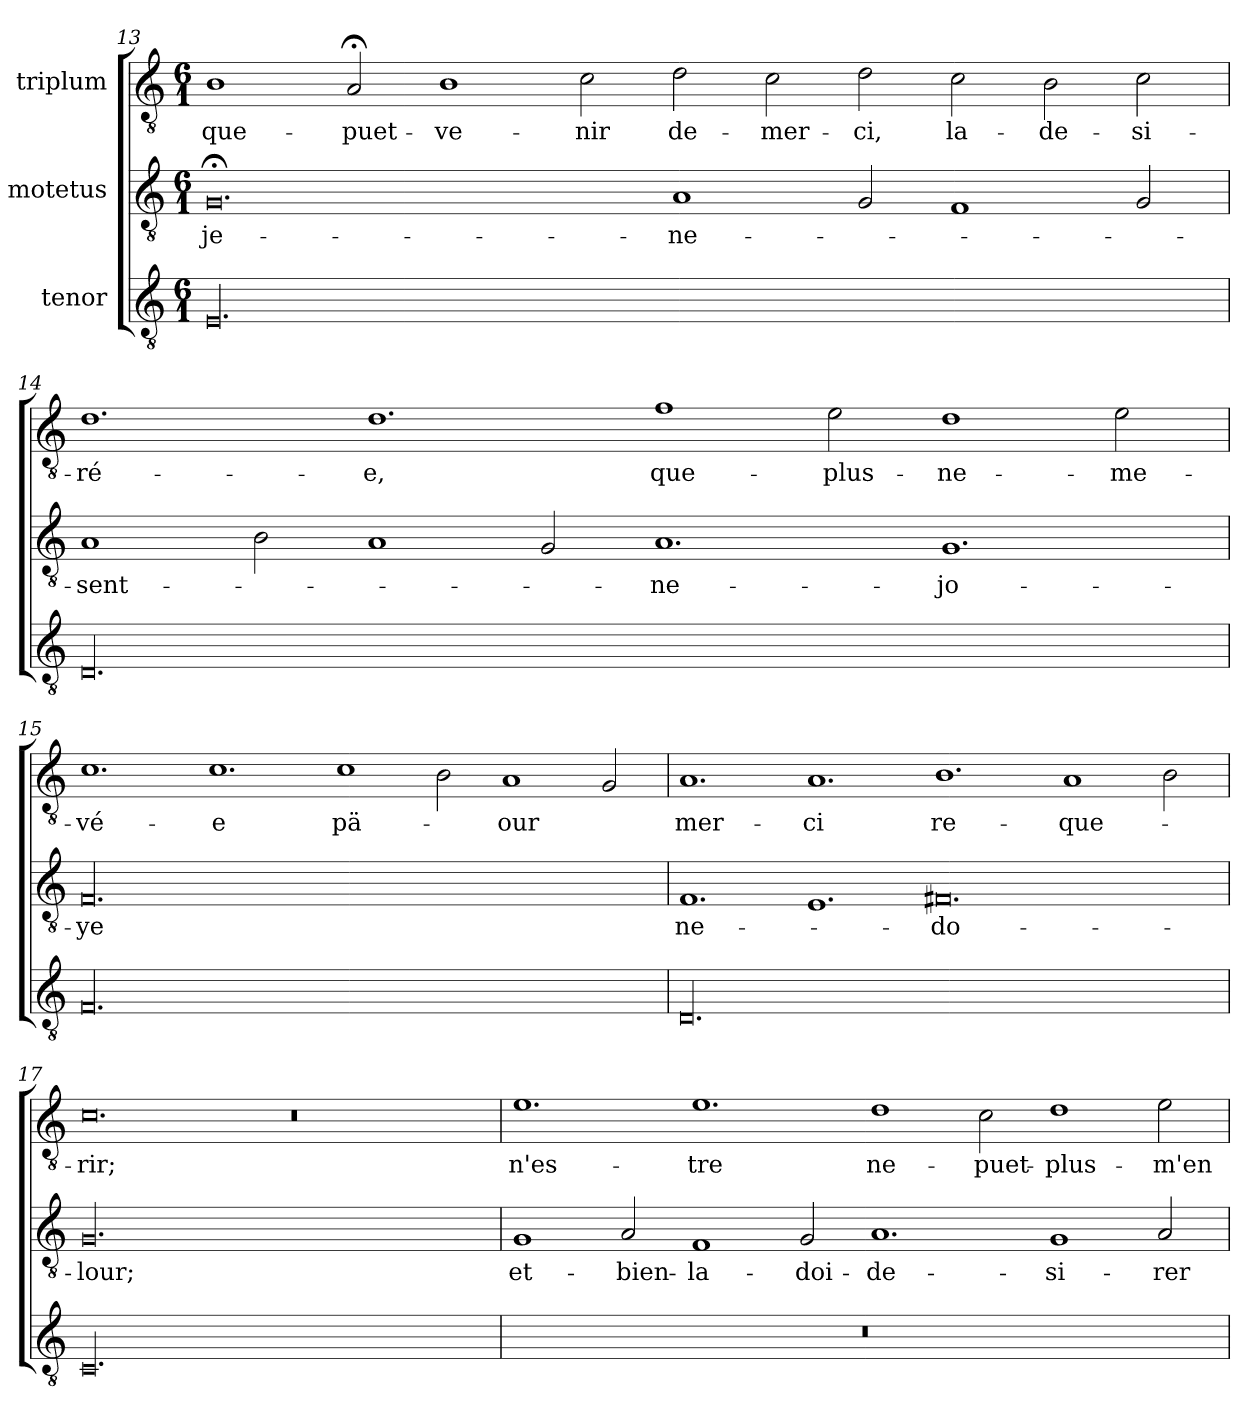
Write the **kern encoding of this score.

**kern	**kern	**text	**kern	**text
*part3	*part2	*part2	*part1	*part1
*staff3	*staff2	*staff2	*staff1	*staff1
*I"tenor	*I"motetus	*	*I"triplum	*
!!LO:LB:g=z
*clefGv2	*clefGv2	*	*clefGv2	*
*k[]	*k[]	*	*k[]	*
*C:	*C:	*	*C:	*
*M6/1	*M6/1	*	*M6/1	*
=13	=13	=13	=13	=13
00.E/	0.G;</	je-	1B\	que-
.	.	.	2A;</	puet-
.	.	.	1B\	ve-
.	.	.	2c\	-nir
.	1A/	ne-	2d\	de-
.	.	.	2c\	mer-
.	2G/	.	2d\	-ci,
.	1F/	.	2c\	la-
.	.	.	2B\	de-
.	2G/	.	2c\	-si-
=14	=14	=14	=14	=14
00.D/	1A/	sent-	1.d\	-ré-
.	2B\	.	.	.
.	1A/	.	1.d\	-e,
.	2G/	.	.	.
.	1.A/	ne-	1f\	que-
.	.	.	2e\	plus-
.	1.G/	jo-	1d\	ne-
.	.	.	2e\	me-
!!LO:LB:g=z
=15	=15	=15	=15	=15
00.F/	00.F/	-ye	1.c\	vé-
.	.	.	1.c\	-e
.	.	.	1c\	pä-
.	.	.	2B\	.
.	.	.	1A/	-our
.	.	.	2G/	.
=16	=16	=16	=16	=16
00.D/	1.F/	ne-	1.A/	mer-
.	1.E/	.	1.A/	-ci
.	0.F#X/	do-	1.B\	re-
.	.	.	1A/	-que-
.	.	.	2B\	.
=17	=17	=17	=17	=17
00.C/	00.G/	-lour;	0.c\	-rir;
.	.	.	0.r	.
=18	=18	=18	=18	=18
00.r	1G/	et-	1.e\	n'es-
.	2A/	bien-	.	.
.	1F/	la-	1.e\	-tre
.	2G/	doi-	.	.
.	1.A/	de-	1d\	ne-
.	.	.	2c\	puet-
.	1G/	-si-	1d\	plus-
.	2A/	-rer	2e\	m'en-
=	=	=	=	=
*-	*-	*-	*-	*-
